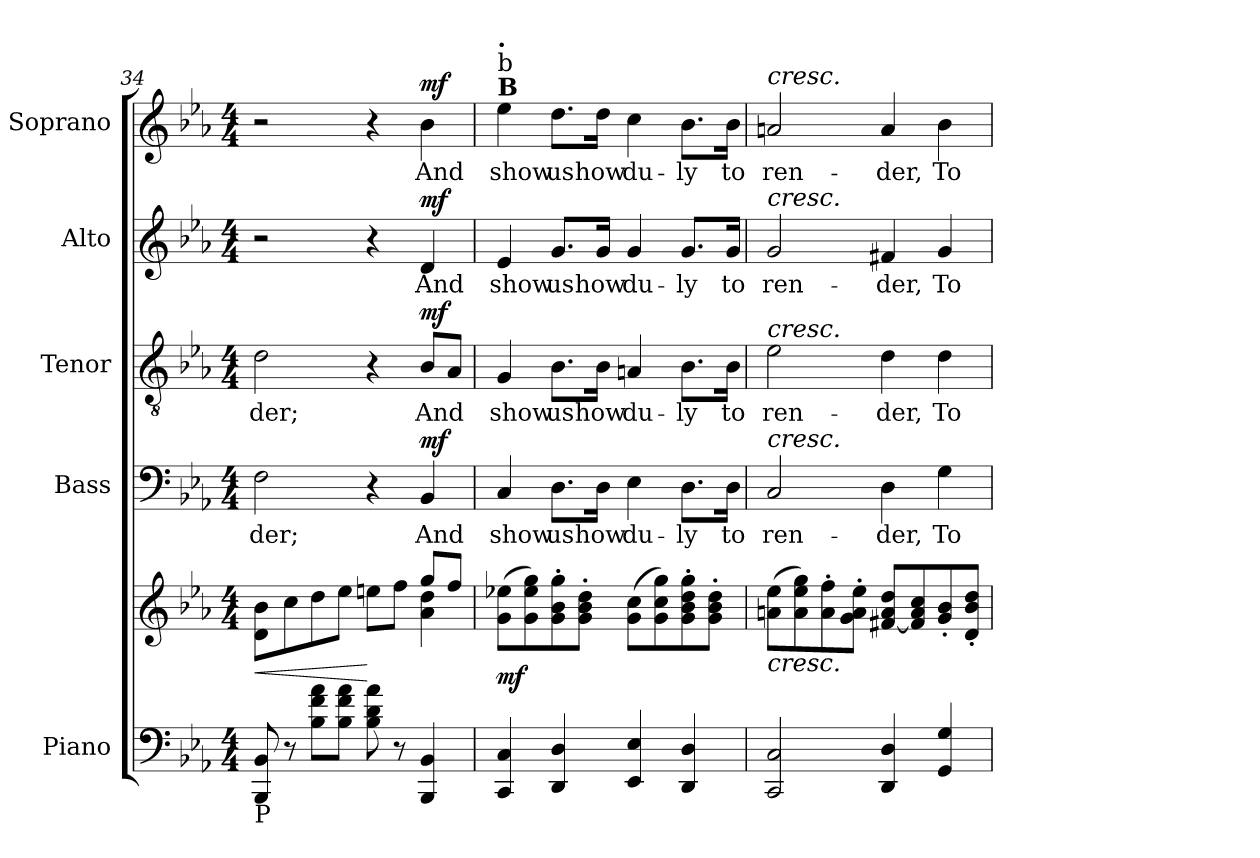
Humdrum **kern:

**kern	**kern	**dynam	**kern	**text	**dynam	**kern	**text	**dynam	**kern	**text	**dynam	**kern	**text	**dynam
*part5	*part5	*part5	*part4	*part4	*part4	*part3	*part3	*part3	*part2	*part2	*part2	*part1	*part1	*part1
*staff6	*staff5	*staff5/6	*staff4	*staff4	*staff4	*staff3	*staff3	*staff3	*staff2	*staff2	*staff2	*staff1	*staff1	*staff1
*I"Piano	*	*	*I"Bass	*	*	*I"Tenor	*	*	*I"Alto	*	*	*I"Soprano	*	*
*I'Pno.	*	*	*I'B.	*	*	*I'T.	*	*	*I'A.	*	*	*I'S.	*	*
!!LO:LB:g=z
*clefF4	*clefG2	*	*clefF4	*	*	*clefGv2	*	*	*clefG2	*	*	*clefG2	*	*
*	*	*	*	*	*	*ITrd7c12	*	*	*	*	*	*	*	*
*k[b-e-a-]	*k[b-e-a-]	*	*k[b-e-a-]	*	*	*k[b-e-a-]	*	*	*k[b-e-a-]	*	*	*k[b-e-a-]	*	*
*E-:	*E-:	*	*E-:	*	*	*E-:	*	*	*E-:	*	*	*E-:	*	*
*M4/4	*M4/4	*	*M4/4	*	*	*M4/4	*	*	*M4/4	*	*	*M4/4	*	*
=34	=34	=34	=34	=34	=34	=34	=34	=34	=34	=34	=34	=34	=34	=34
!	!	!LO:HP:b	!	!	!	!	!	!	!	!	!	!	!	!
*	*^	*	*	*	*	*	*	*	*	*	*	*	*	*
!	!	!	!	!	!LO:LY:b:color=#000000	!	!	!	!	!	!	!	!	!	!
!LO:TX:b:t=P	!	!	!	!	!	!	!	!	!	!	!	!	!	!	!
!	!	!	!	!	!	!	!	!LO:LY:b:color=#000000	!	!	!	!	!	!	!
8BBB-i/ 8BB-i	8di\ 8b-iL	2.ryy	<	2Fi\	-der;	.	2Di\	-der;	.	2r	.	.	2r	.	.
8r	8cci\	.	.	.	.	.	.	.	.	.	.	.	.	.	.
8B-i\ 8fi 8a-iL	8ddi\	.	.	.	.	.	.	.	.	.	.	.	.	.	.
8B-i\ 8fi 8a-iJ	8ee-i\J	.	.	.	.	.	.	.	.	.	.	.	.	.	.
8B-i\ 8di 8a-i	8eeni\L	.	[	4r	.	.	4r	.	.	4r	.	.	4r	.	.
8r	8ffi\J	.	.	.	.	.	.	.	.	.	.	.	.	.	.
!	!	!	!	!	!LO:LY:b:color=#000000	!	!	!	!	!	!	!	!	!	!
!	!	!	!	!	!	!	!	!LO:LY:b:color=#000000	!	!	!	!	!	!	!
!	!	!	!	!	!	!	!	!	!	!	!LO:LY:b:color=#000000	!	!	!	!
!	!	!	!	!	!	!	!	!	!	!	!	!	!	!LO:LY:b:color=#000000	!
4BBB-i/ 4BB-i	8gg:i/L	4a-i\ 4ddi	.	4BB-i/	And	mf	8BB-i/L	And	mf	4di/	And	mf	4b-i\	And	mf
.	8ffi/J	.	.	.	.	.	8AA-i/J	.	.	.	.	.	.	.	.
*	*v	*v	*	*	*	*	*	*	*	*	*	*	*	*	*
=35	=35	=35	=35	=35	=35	=35	=35	=35	=35	=35	=35	=35	=35	=35
!	!	!	!	!LO:LY:b:color=#000000	!	!	!	!	!	!	!	!	!	!
!	!	!	!	!	!	!	!LO:LY:b:color=#000000	!	!	!	!	!	!	!
!	!	!	!	!	!	!	!	!	!	!LO:LY:b:color=#000000	!	!	!	!
!	!	!	!	!	!	!	!	!	!	!	!	!LO:TX:a:B:t=B	!	!
!	!	!	!	!	!	!	!	!	!	!	!	!LO:TX:t=b	!	!
!	!	!	!	!	!	!	!	!	!	!	!	!LO:TX:B:t=.	!	!
!	!	!	!	!	!	!	!	!	!	!	!	!	!LO:LY:b:color=#000000	!
4CCi/ 4Ci	(8gi\ 8ee-XiL	mf	4Ci/	show	.	4GGi/	show	.	4e-i/	show	.	4ee-i\	show	.
.	8gi\ 8ee-i 8ggi)	.	.	.	.	.	.	.	.	.	.	.	.	.
!	!	!	!	!LO:LY:b:color=#000000	!	!	!	!	!	!	!	!	!	!
!	!	!	!	!	!	!	!LO:LY:b:color=#000000	!	!	!	!	!	!	!
!	!	!	!	!	!	!	!	!	!	!LO:LY:b:color=#000000	!	!	!	!
!	!	!	!	!	!	!	!	!	!	!	!	!	!LO:LY:b:color=#000000	!
4DDi/ 4Di	8gi\' 8b-i' 8ggi'	.	8.Di\L	us	.	8.BB-i\L	us	.	8.gi/L	us	.	8.ddi\L	us	.
.	8gi\' 8b-i' 8ddi'J	.	.	.	.	.	.	.	.	.	.	.	.	.
!	!	!	!	!LO:LY:b:color=#000000	!	!	!	!	!	!	!	!	!	!
!	!	!	!	!	!	!	!LO:LY:b:color=#000000	!	!	!	!	!	!	!
!	!	!	!	!	!	!	!	!	!	!LO:LY:b:color=#000000	!	!	!	!
!	!	!	!	!	!	!	!	!	!	!	!	!	!LO:LY:b:color=#000000	!
.	.	.	16Di\Jk	how	.	16BB-i\Jk	how	.	16gi/Jk	how	.	16ddi\Jk	how	.
!	!	!	!	!LO:LY:b:color=#000000	!	!	!	!	!	!	!	!	!	!
!	!	!	!	!	!	!	!LO:LY:b:color=#000000	!	!	!	!	!	!	!
!	!	!	!	!	!	!	!	!	!	!LO:LY:b:color=#000000	!	!	!	!
!	!	!	!	!	!	!	!	!	!	!	!	!	!LO:LY:b:color=#000000	!
4EE-i/ 4E-i	(8gi\ 8cciL	.	4E-i\	du-	.	4AAni/	du-	.	4gi/	du-	.	4cci\	du-	.
.	8gi\ 8cci 8ggi)	.	.	.	.	.	.	.	.	.	.	.	.	.
!	!	!	!	!LO:LY:b:color=#000000	!	!	!	!	!	!	!	!	!	!
!	!	!	!	!	!	!	!LO:LY:b:color=#000000	!	!	!	!	!	!	!
!	!	!	!	!	!	!	!	!	!	!LO:LY:b:color=#000000	!	!	!	!
!	!	!	!	!	!	!	!	!	!	!	!	!	!LO:LY:b:color=#000000	!
4DDi/ 4Di	8gi\' 8b-i' 8ddi' 8ggi'	.	8.Di\L	-ly	.	8.BB-i\L	-ly	.	8.gi/L	-ly	.	8.b-i\L	-ly	.
.	8gi\' 8b-i' 8ddi'J	.	.	.	.	.	.	.	.	.	.	.	.	.
!	!	!	!	!LO:LY:b:color=#000000	!	!	!	!	!	!	!	!	!	!
!	!	!	!	!	!	!	!LO:LY:b:color=#000000	!	!	!	!	!	!	!
!	!	!	!	!	!	!	!	!	!	!LO:LY:b:color=#000000	!	!	!	!
!	!	!	!	!	!	!	!	!	!	!	!	!	!LO:LY:b:color=#000000	!
.	.	.	16Di\Jk	to	.	16BB-i\Jk	to	.	16gi/Jk	to	.	16b-i\Jk	to	.
=36	=36	=36	=36	=36	=36	=36	=36	=36	=36	=36	=36	=36	=36	=36
!	!	!	!	!LO:LY:b:color=#000000	!	!	!	!	!	!	!	!	!	!
!	!	!	!	!	!	!	!LO:LY:b:color=#000000	!	!	!	!	!	!	!
!	!	!	!	!	!	!	!	!	!	!LO:LY:b:color=#000000	!	!	!	!
!	!	!	!	!	!	!	!	!	!	!	!	!LO:TX:a:i:t=cresc.	!	!
!	!	!	!	!	!	!	!	!	!LO:TX:a:i:t=cresc.	!	!	!	!	!
!	!	!	!	!	!	!LO:TX:a:i:t=cresc.	!	!	!	!	!	!	!	!
!	!	!	!LO:TX:a:i:t=cresc.	!	!	!	!	!	!	!	!	!	!	!
!	!LO:TX:b:i:t=cresc.	!	!	!	!	!	!	!	!	!	!	!	!	!
!	!	!	!	!	!	!	!	!	!	!	!	!	!LO:LY:b:color=#000000	!
2CCi/ 2Ci	(8ani\ 8ee-iL	.	2Ci/	ren-	.	2E-i\	ren-	.	2gi/	ren-	.	2ani/	ren-	.
.	8ai\ 8ee-i 8ggi)	.	.	.	.	.	.	.	.	.	.	.	.	.
.	8ai\' 8ffi'	.	.	.	.	.	.	.	.	.	.	.	.	.
.	8gi\' 8ai' 8ee-i'J	.	.	.	.	.	.	.	.	.	.	.	.	.
!	!	!	!	!LO:LY:b:color=#000000	!	!	!	!	!	!	!	!	!	!
!	!	!	!	!	!	!	!LO:LY:b:color=#000000	!	!	!	!	!	!	!
!	!	!	!	!	!	!	!	!	!	!LO:LY:b:color=#000000	!	!	!	!
!	!	!	!	!	!	!	!	!	!	!	!	!	!LO:LY:b:color=#000000	!
4DDi/ 4Di	[<8f#Xi/ 8ai 8ddiL	.	4Di\	-der,	.	4Di\	-der,	.	4f#Xi/	-der,	.	4ai/	-der,	.
.	8f#i/] 8ai 8cci	.	.	.	.	.	.	.	.	.	.	.	.	.
!	!	!	!	!LO:LY:b:color=#000000	!	!	!	!	!	!	!	!	!	!
!	!	!	!	!	!	!	!LO:LY:b:color=#000000	!	!	!	!	!	!	!
!	!	!	!	!	!	!	!	!	!	!LO:LY:b:color=#000000	!	!	!	!
!	!	!	!	!	!	!	!	!	!	!	!	!	!LO:LY:b:color=#000000	!
4GGi/ 4Gi	8gi/' 8b-i'	.	4Gi\	To	.	4Di\	To	.	4gi/	To	.	4b-i\	To	.
.	8di/' 8b-i' 8ddi'J	.	.	.	.	.	.	.	.	.	.	.	.	.
=	=	=	=	=	=	=	=	=	=	=	=	=	=	=
*-	*-	*-	*-	*-	*-	*-	*-	*-	*-	*-	*-	*-	*-	*-
